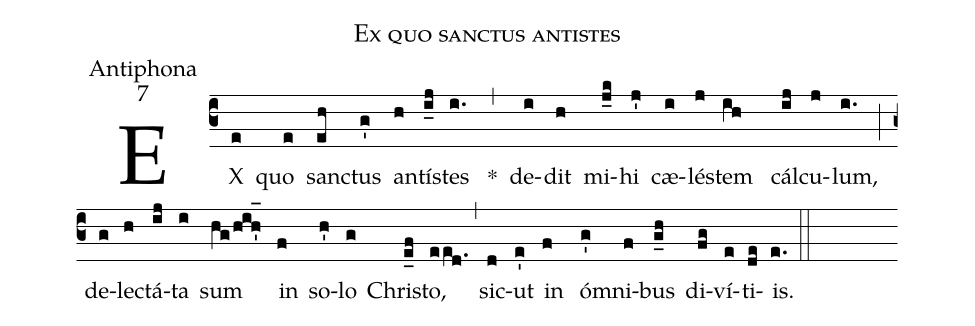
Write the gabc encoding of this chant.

name:Ex quo sanctus antistes;
office-part:Antiphona;
mode:7;
%%
(c3) EX(e) quo(e) sanc(eh)tus(g') an(h)tís(i_j)tes (i.) *(,) de(i)dit(h) mi(j_k)hi(j') cæ(i)lé(j)stem (ih) cál(ij)cu(j)lum,(i.) (;) de(g)lec(h)tá(ij)ta(i) sum(hg/hih_1') in(f) so(h')lo(g) Chri(e_f)sto, (eed.) (,) sic(d)ut(e') in (f) óm(g')ni(f)bus(g_h) di(fg)ví(e)ti(de)is. (e.) (::)
